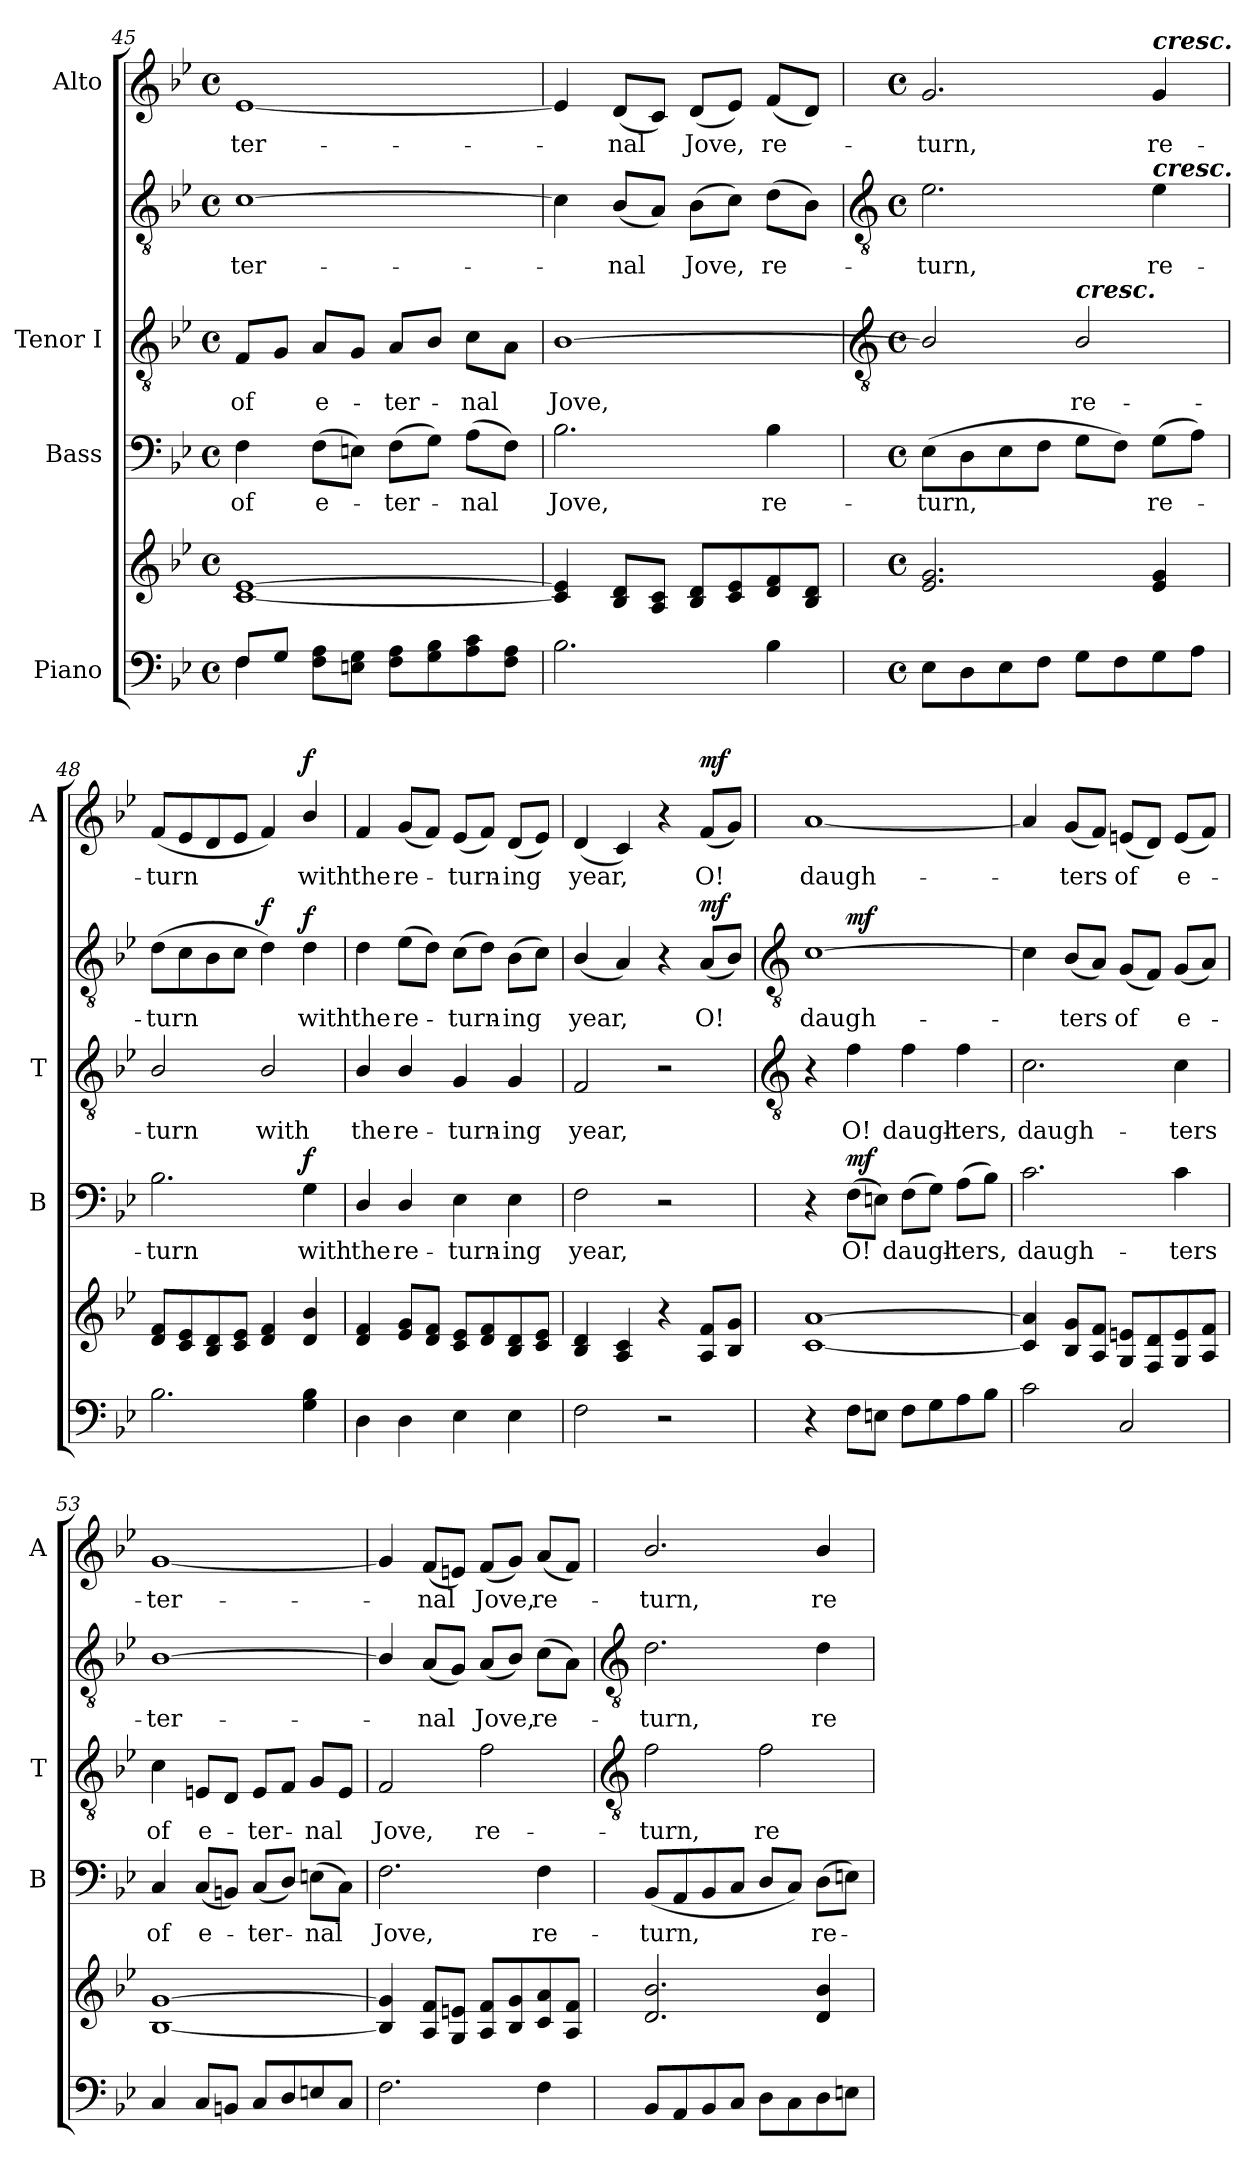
**kern	**kern	**kern	**text	**dynam	**kern	**text	**kern	**text	**dynam	**kern	**text	**dynam
*part4	*part4	*part3	*part3	*part3	*part2	*part2	*part2	*part2	*part2	*part1	*part1	*part1
*staff6	*staff5	*staff4	*staff4	*staff4	*staff3	*staff3	*staff2	*staff2	*staff2/3	*staff1	*staff1	*staff1
*I"Piano	*	*I"Bass	*	*	*I"Tenor I	*	*	*	*	*I"Alto	*	*
*	*	*I'B	*	*	*I'T	*	*	*	*	*I'A	*	*
*clefF4	*clefG2	*clefF4	*	*	*clefGv2	*	*clefGv2	*	*	*clefG2	*	*
*k[b-e-]	*k[b-e-]	*k[b-e-]	*	*	*k[b-e-]	*	*k[b-e-]	*	*	*k[b-e-]	*	*
*B-:	*B-:	*B-:	*	*	*B-:	*	*B-:	*	*	*B-:	*	*
*M4/4	*M4/4	*M4/4	*	*	*M4/4	*	*M4/4	*	*	*M4/4	*	*
*met(c)	*met(c)	*met(c)	*	*	*met(c)	*	*met(c)	*	*	*met(c)	*	*
=45	=45	=45	=45	=45	=45	=45	=45	=45	=45	=45	=45	=45
*^	*	*	*	*	*	*	*	*	*	*	*	*
!	!	!	!	!LO:LY:b	!	!	!LO:LY:b	!	!LO:LY:b	!	!	!LO:LY:b	!
8F/L	4F\	[1c [1e-	4F\	of	.	8F/L	of	[1c	ter-	.	[1e-	ter-	.
8G/J	.	.	.	.	.	8G/J	.	.	.	.	.	.	.
!	!	!	!	!LO:LY:b	!	!	!LO:LY:b	!	!	!	!	!	!
2.ryy	8F\ 8A\L	.	(>8F\L	e-	.	8A/L	e-	.	.	.	.	.	.
.	8En\ 8G\J	.	8En\J)	.	.	8G/J	.	.	.	.	.	.	.
!	!	!	!	!LO:LY:b	!	!	!LO:LY:b	!	!	!	!	!	!
.	8F\ 8A\L	.	(>8F\L	ter-	.	8A/L	-ter-	.	.	.	.	.	.
.	8G\ 8B-\	.	8G\J)	.	.	8B-/J	.	.	.	.	.	.	.
!	!	!	!	!LO:LY:b	!	!	!LO:LY:b	!	!	!	!	!	!
.	8A\ 8c\	.	(>8A\L	nal	.	8c\L	-nal	.	.	.	.	.	.
.	8F\ 8A\J	.	8F\J)	.	.	8A\J	.	.	.	.	.	.	.
=46	=46	=46	=46	=46	=46	=46	=46	=46	=46	=46	=46	=46	=46
!	!	!	!	!LO:LY:b	!	!	!LO:LY:b	!	!	!	!	!	!
2.B-\	1ryy	4c/] 4e-/]	2.B-\	Jove,	.	[1B-	Jove,	4c\]	.	.	4e-/]	.	.
!	!	!	!	!	!	!	!	!	!LO:LY:b	!	!	!LO:LY:b	!
.	.	8B-/ 8d/L	.	.	.	.	.	(<8B-/L	nal	.	(<8d/L	nal	.
.	.	8A/ 8c/J	.	.	.	.	.	8A/J)	.	.	8c/J)	.	.
!	!	!	!	!	!	!	!	!	!LO:LY:b	!	!	!LO:LY:b	!
.	.	8B-/ 8d/L	.	.	.	.	.	(>8B-\L	Jove,	.	(<8d/L	Jove,	.
.	.	8c/ 8e-/	.	.	.	.	.	8c\J)	.	.	8e-/J)	.	.
!	!	!	!	!LO:LY:b	!	!	!	!	!LO:LY:b	!	!	!LO:LY:b	!
4B-\	.	8d/ 8f/	4B-\	re-	.	.	.	(>8d\L	re-	.	(<8f/L	re-	.
.	.	8B-/ 8d/J	.	.	.	.	.	8B-\J)	.	.	8d/J)	.	.
*v	*v	*	*	*	*	*	*	*	*	*	*	*	*
!!LO:LB:g=z
=47	=47	=47	=47	=47	=47	=47	=47	=47	=47	=47	=47	=47
*	*	*	*	*	*clefGv2	*	*clefGv2	*	*	*	*	*
*M4/4	*M4/4	*M4/4	*	*	*M4/4	*	*M4/4	*	*	*M4/4	*	*
*met(c)	*met(c)	*met(c)	*	*	*met(c)	*	*met(c)	*	*	*met(c)	*	*
!	!	!	!LO:LY:b	!	!	!	!	!LO:LY:b	!	!	!LO:LY:b	!
8E-\L	2.e-/ 2.g/	(>8E-\L	-turn,	.	2B-/]	.	2.e-\	turn,	.	2.g/	turn,	.
8D\	.	8D\	.	.	.	.	.	.	.	.	.	.
8E-\	.	8E-\	.	.	.	.	.	.	.	.	.	.
8F\J	.	8F\J	.	.	.	.	.	.	.	.	.	.
!	!	!	!	!	!LO:TX:a:Bi:t=cresc.	!	!	!	!	!	!	!
!	!	!	!	!	!	!LO:LY:b	!	!	!	!	!	!
8G\L	.	8G\L	.	.	2B-/	-re-	.	.	.	.	.	.
8F\	.	8F\J)	.	.	.	.	.	.	.	.	.	.
!	!	!	!	!	!	!	!	!	!	!LO:TX:a:Bi:t=cresc.	!	!
!	!	!	!	!	!	!	!LO:TX:a:Bi:t=cresc.	!	!	!	!	!
!	!	!	!LO:LY:b	!	!	!	!	!LO:LY:b	!	!	!LO:LY:b	!
8G\	4e-/ 4g/	(>8G\L	re-	.	.	.	4e-\	re-	.	4g/	re-	.
8A\J	.	8A\J)	.	.	.	.	.	.	.	.	.	.
=48	=48	=48	=48	=48	=48	=48	=48	=48	=48	=48	=48	=48
!	!	!	!LO:LY:b	!	!	!LO:LY:b	!	!LO:LY:b	!	!	!LO:LY:b	!
2.B-\	8d/ 8f/L	2.B-\	turn	.	2B-/	turn	(>8d\L	-turn	.	(<8f/L	-turn	.
.	8c/ 8e-/	.	.	.	.	.	8c\	.	.	8e-/	.	.
.	8B-/ 8d/	.	.	.	.	.	8B-\	.	.	8d/	.	.
.	8c/ 8e-/J	.	.	.	.	.	8c\J	.	.	8e-/J	.	.
!	!	!	!	!	!	!LO:LY:b	!	!	!LO:DY:b=2	!	!	!
.	4d/ 4f/	.	.	.	2B-/	with	4d\)	.	f	4f/)	.	.
!	!	!	!LO:LY:b	!LO:DY:b	!	!	!	!LO:LY:b	!LO:DY:b	!	!LO:LY:b	!LO:DY:b
4G\ 4B-\	4d/ 4b-/	4G\	with	f	.	.	4d\	with	f	4b-/	with	f
=49	=49	=49	=49	=49	=49	=49	=49	=49	=49	=49	=49	=49
!	!	!	!LO:LY:b	!	!	!LO:LY:b	!	!LO:LY:b	!	!	!LO:LY:b	!
4D\	4d/ 4f/	4D/	the	.	4B-/	the	4d\	the	.	4f/	the	.
!	!	!	!LO:LY:b	!	!	!LO:LY:b	!	!LO:LY:b	!	!	!LO:LY:b	!
4D\	8e-/ 8g/L	4D/	re-	.	4B-/	re-	(>8e-\L	re-	.	(<8g/L	re-	.
.	8d/ 8f/J	.	.	.	.	.	8d\J)	.	.	8f/J)	.	.
!	!	!	!LO:LY:b	!	!	!LO:LY:b	!	!LO:LY:b	!	!	!LO:LY:b	!
4E-\	8c/ 8e-/L	4E-\	-turn-	.	4G/	-turn-	(>8c\L	turn-	.	(<8e-/L	turn-	.
.	8d/ 8f/	.	.	.	.	.	8d\J)	.	.	8f/J)	.	.
!	!	!	!LO:LY:b	!	!	!LO:LY:b	!	!LO:LY:b	!	!	!LO:LY:b	!
4E-\	8B-/ 8d/	4E-\	-ing	.	4G/	-ing	(>8B-\L	ing	.	(<8d/L	ing	.
.	8c/ 8e-/J	.	.	.	.	.	8c\J)	.	.	8e-/J)	.	.
=50	=50	=50	=50	=50	=50	=50	=50	=50	=50	=50	=50	=50
!	!	!	!LO:LY:b	!	!	!LO:LY:b	!	!LO:LY:b	!	!	!LO:LY:b	!
2F\	4B-/ 4d/	2F\	year,	.	2F/	year,	(<4B-/	year,	.	(<4d/	year,	.
.	4A/ 4c/	.	.	.	.	.	4A/)	.	.	4c/)	.	.
2r	4r	2r	.	.	2r	.	4r	.	.	4r	.	.
!	!	!	!	!	!	!	!	!LO:LY:b	!LO:DY:b	!	!LO:LY:b	!LO:DY:b
.	8A/ 8f/L	.	.	.	.	.	(<8A/L	O!	mf	(<8f/L	O!	mf
.	8B-/ 8g/J	.	.	.	.	.	8B-/J)	.	.	8g/J)	.	.
!!LO:LB:g=z
=51	=51	=51	=51	=51	=51	=51	=51	=51	=51	=51	=51	=51
*	*	*	*	*	*clefGv2	*	*clefGv2	*	*	*	*	*
!	!	!	!	!	!	!	!	!LO:LY:b	!	!	!LO:LY:b	!
4r	[1c [1a	4r	.	.	4r	.	[1c	daugh-	.	[1a	daugh-	.
!	!	!	!LO:LY:b	!LO:DY:b	!	!LO:LY:b	!	!	!LO:DY:b=2	!	!	!
8F\L	.	(>8F\L	O!	mf	4f\	O!	.	.	mf	.	.	.
8En\J	.	8En\J)	.	.	.	.	.	.	.	.	.	.
!	!	!	!LO:LY:b	!	!	!LO:LY:b	!	!	!	!	!	!
8F\L	.	(>8F\L	daugh-	.	4f\	daugh-	.	.	.	.	.	.
8G\	.	8G\J)	.	.	.	.	.	.	.	.	.	.
!	!	!	!LO:LY:b	!	!	!LO:LY:b	!	!	!	!	!	!
8A\	.	(>8A\L	ters,	.	4f\	-ters,	.	.	.	.	.	.
8B-\J	.	8B-\J)	.	.	.	.	.	.	.	.	.	.
=52	=52	=52	=52	=52	=52	=52	=52	=52	=52	=52	=52	=52
!	!	!	!LO:LY:b	!	!	!LO:LY:b	!	!	!	!	!	!
2c\	4c/] 4a/]	2.c\	daugh-	.	2.c\	daugh-	4c\]	.	.	4a/]	.	.
!	!	!	!	!	!	!	!	!LO:LY:b	!	!	!LO:LY:b	!
.	8B-/ 8g/L	.	.	.	.	.	(<8B-/L	ters	.	(<8g/L	ters	.
.	8A/ 8f/J	.	.	.	.	.	8A/J)	.	.	8f/J)	.	.
!	!	!	!	!	!	!	!	!LO:LY:b	!	!	!LO:LY:b	!
2C/	8G/ 8en/L	.	.	.	.	.	(<8G/L	of	.	(<8en/L	of	.
.	8F/ 8d/	.	.	.	.	.	8F/J)	.	.	8d/J)	.	.
!	!	!	!LO:LY:b	!	!	!LO:LY:b	!	!LO:LY:b	!	!	!LO:LY:b	!
.	8G/ 8e/	4c\	-ters	.	4c\	-ters	(<8G/L	e-	.	(<8e/L	e-	.
.	8A/ 8f/J	.	.	.	.	.	8A/J)	.	.	8f/J)	.	.
=53	=53	=53	=53	=53	=53	=53	=53	=53	=53	=53	=53	=53
!	!	!	!LO:LY:b	!	!	!LO:LY:b	!	!LO:LY:b	!	!	!LO:LY:b	!
4C/	[1B- [1g	4C/	of	.	4c\	of	[1B-	ter-	.	[1g	ter-	.
!	!	!	!LO:LY:b	!	!	!LO:LY:b	!	!	!	!	!	!
8C/L	.	(<8C/L	e-	.	8En/L	e-	.	.	.	.	.	.
8BBn/J	.	8BBn/J)	.	.	8D/J	.	.	.	.	.	.	.
!	!	!	!LO:LY:b	!	!	!LO:LY:b	!	!	!	!	!	!
8C/L	.	(<8C/L	ter-	.	8E/L	ter-	.	.	.	.	.	.
8D/	.	8D/J)	.	.	8F/J	.	.	.	.	.	.	.
!	!	!	!LO:LY:b	!	!	!LO:LY:b	!	!	!	!	!	!
8En/	.	(>8En\L	nal	.	8G/L	nal	.	.	.	.	.	.
8C/J	.	8C\J)	.	.	8E/J	.	.	.	.	.	.	.
=54	=54	=54	=54	=54	=54	=54	=54	=54	=54	=54	=54	=54
!	!	!	!LO:LY:b	!	!	!LO:LY:b	!	!	!	!	!	!
2.F\	4B-/] 4g/]	2.F\	Jove,	.	2F/	Jove,	4B-/]	.	.	4g/]	.	.
!	!	!	!	!	!	!	!	!LO:LY:b	!	!	!LO:LY:b	!
.	8A/ 8f/L	.	.	.	.	.	(<8A/L	nal	.	(<8f/L	nal	.
.	8G/ 8en/J	.	.	.	.	.	8G/J)	.	.	8en/J)	.	.
!	!	!	!	!	!	!LO:LY:b	!	!LO:LY:b	!	!	!LO:LY:b	!
.	8A/ 8f/L	.	.	.	2f\	re-	(<8A/L	Jove,	.	(<8f/L	Jove,	.
.	8B-/ 8g/	.	.	.	.	.	8B-/J)	.	.	8g/J)	.	.
!	!	!	!LO:LY:b	!	!	!	!	!LO:LY:b	!	!	!LO:LY:b	!
4F\	8c/ 8a/	4F\	re-	.	.	.	(>8c\L	re-	.	(<8a/L	re-	.
.	8A/ 8f/J	.	.	.	.	.	8A\J)	.	.	8f/J)	.	.
!!LO:LB:g=z
=55	=55	=55	=55	=55	=55	=55	=55	=55	=55	=55	=55	=55
*	*	*	*	*	*clefGv2	*	*clefGv2	*	*	*	*	*
!	!	!	!LO:LY:b	!	!	!LO:LY:b	!	!LO:LY:b	!	!	!LO:LY:b	!
8BB-/L	2.d/ 2.b-/	(<8BB-/L	-turn,	.	2f\	-turn,	2.d\	-turn,	.	2.b-/	turn,	.
8AA/	.	8AA/	.	.	.	.	.	.	.	.	.	.
8BB-/	.	8BB-/	.	.	.	.	.	.	.	.	.	.
8C/J	.	8C/J	.	.	.	.	.	.	.	.	.	.
!	!	!	!	!	!	!LO:LY:b	!	!	!	!	!	!
8D\L	.	8D/L	.	.	2f\	re-	.	.	.	.	.	.
8C\	.	8C/J)	.	.	.	.	.	.	.	.	.	.
!	!	!	!LO:LY:b	!	!	!	!	!LO:LY:b	!	!	!LO:LY:b	!
8D\	4d/ 4b-/	(>8D\L	re-	.	.	.	4d\	re-	.	4b-/	re-	.
8En\J	.	8En\J)	.	.	.	.	.	.	.	.	.	.
=	=	=	=	=	=	=	=	=	=	=	=	=
*-	*-	*-	*-	*-	*-	*-	*-	*-	*-	*-	*-	*-
